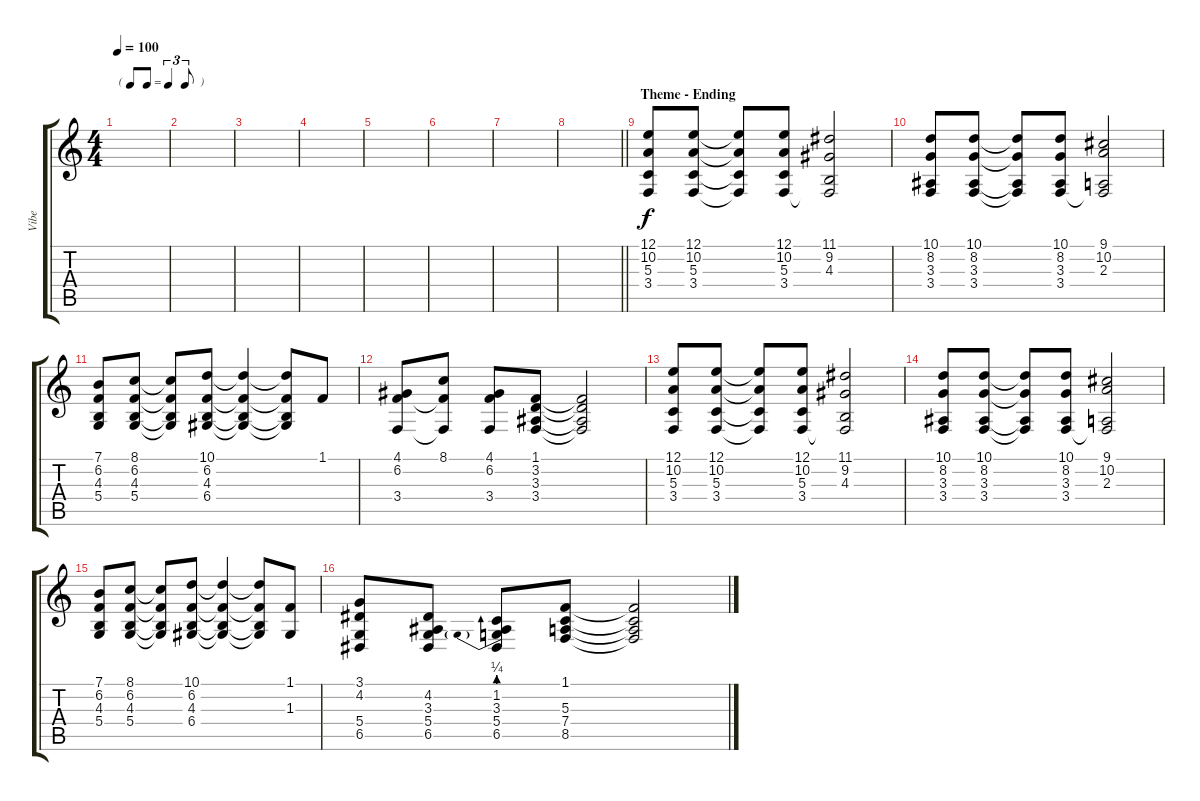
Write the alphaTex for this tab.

\track ("Vibe" "Vibe") {instrument vibraphone}
\staff {score tabs}
\tuning (E4 B3 G3 D3 A2 E2) {hide}
\ts (4 4)
\tf triplet8th
\tempo 100
\clef g2
\ks c
|
|
|
|
|
|
|
\barLineRight lightlight
|
\section ("" "Theme - Ending")
(12.1 10.2 5.3 3.4).8{volume 9} (12.1 10.2 5.3 3.4).8 (12.1{t} 10.2{t} 5.3{t} 3.4{t}).8 (12.1 10.2 5.3 3.4).8 (11.1 9.2 4.3 3.4{t}).2 |
(10.1 8.2 3.3 3.4).8 (10.1 8.2 3.3 3.4).8 (10.1{t} 8.2{t} 3.3{t} 3.4{t}).8 (10.1 8.2 3.3 3.4).8 (9.1 10.2 2.3 3.4{t}).2 |
(7.1 6.2 4.3 5.4).8 (8.1 6.2 4.3 5.4).8 (8.1{t} 6.2{t} 4.3{t} 5.4{t}).8 (10.1 6.2 4.3 6.4).8 (10.1{t} 6.2{t} 4.3{t} 6.4{t}).4 (10.1{t} 6.2{t} 4.3{t} 6.4{t}).8 1.1.8 |
(4.1 6.2 3.4).8 (8.1 6.2{t} 3.4{t}).8 (4.1 6.2 3.4).8 (1.1 3.2 3.3 3.4).8 (1.1{t} 3.2{t} 3.3{t} 3.4{t}).2 |
(12.1 10.2 5.3 3.4).8 (12.1 10.2 5.3 3.4).8 (12.1{t} 10.2{t} 5.3{t} 3.4{t}).8 (12.1 10.2 5.3 3.4).8 (11.1 9.2 4.3 3.4{t}).2 |
(10.1 8.2 3.3 3.4).8 (10.1 8.2 3.3 3.4).8 (10.1{t} 8.2{t} 3.3{t} 3.4{t}).8 (10.1 8.2 3.3 3.4).8 (9.1 10.2 2.3 3.4{t}).2 |
(7.1 6.2 4.3 5.4).8 (8.1 6.2 4.3 5.4).8 (8.1{t} 6.2{t} 4.3{t} 5.4{t}).8 (10.1 6.2 4.3 6.4).8 (10.1{t} 6.2{t} 4.3{t} 6.4{t}).4 (10.1{t} 6.2{t} 4.3{t} 6.4{t}).8 (1.1 1.3).8 |
(3.1 4.2 5.4 6.5).8 (4.2 3.3 5.4 6.5).8 (1.2 3.3 5.4{be (prebend 0 1 60 1)} 6.5).8 (1.1 5.3 7.4 8.5).8 (1.1{t} 5.3{t} 7.4{t} 8.5{t}).2
